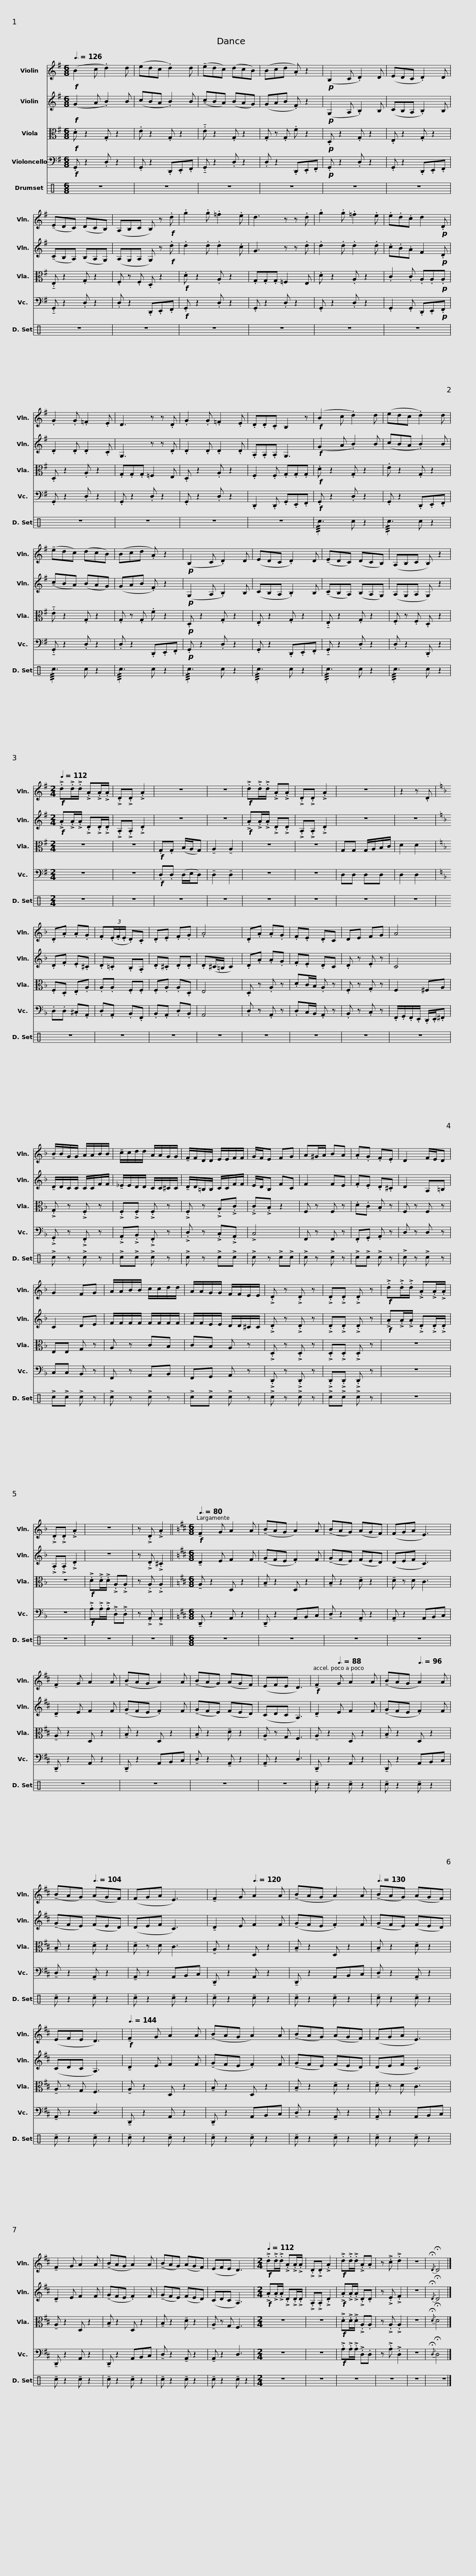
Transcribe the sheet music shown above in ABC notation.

X:1
%%score 1 2 3 4 5
L:1/8
Q:3/8=126
M:6/8
I:linebreak $
K:G
V:1 treble
V:2 treble
V:3 alto
V:4 bass
V:5 perc
K:none
V:1
!f! (B2 c .d2) d | (edc .d2) d | (!tenuto!edc) (dcB) | (Bcd .A) z2 |!p! (B,2 C .D2) D | %5
 (EDC .D2) D | (!tenuto!EDC) (DCB,) |$ (A,B,C B,) z!f! .d | .g2 .g .=f2 .e | d3 z z .d | %10
 .g2 .g .=f2 .e | .e.d.c d2!p! .D | .G2 .G .=F2 .E | D3 z z .D |$ .G2 .G .=F2 .E | %15
 .D.D.C B,2 z |!f! (B2 c .d2) d | (edc .d2) d | (!tenuto!edc) (dcB) | (Bcd .A) z2 | %20
!p! (B,2 C .D2) D |$ (EDC .D2) D | (!tenuto!EDC) (DCB,) | (A,B,C B,) z2 |[M:2/4][Q:1/4=112]!f! !>!.d!>!.d/!>!.d/ !>!.A!>!.A/!>!.A/ | %25
 !>!.D!>!.D !>!.A2 | z4 | z4 |!f! !>!.d!>!.d/!>!.d/ !>!.A!>!.A | !>!.D!>!.D !>!.A2 | %30
 z4 |$ z2 z .D |[K:F] .D.A .A.G | .F(3(.E/.F/.E/ .D).C | .D.E .F.G | %35
 .A4 | .D.A .A.G | .F.E .DC | DE FG | A4 |$ %40
 !tenuto!B/B/G/G/ A/A/B/B/ | !tenuto!c/c/d/d/ A/A/G/G/ | !tenuto!F/F/D/D/ E/E/F/F/ | G/F/E FG | A^G/A/ BA | %45
 .A.G .F.E | D2 F/E/D | G2 FG |$ A/A/B/B/ c/c/d/d/ | A/A/G/G/ F/F/E/E/ | %50
 !>!.D z !>!.D z | !>!.D!>!.D !>!.D z |!f! !>!.d!>!.d/!>!.d/ !>!.A!>!.A/!>!.A/ | !>!.D!>!.D !>!.A2 | z4 | %55
 z !>!.D !>!.A2 ||$[K:D][M:6/8]!f![Q:3/8=80] !tenuto!F2 G A2 A | (!tenuto!BAG A2) A | (!tenuto!BAG) (AGF) | (FGA E3) | %60
 !tenuto!F2 G A2 A | (!tenuto!BAG A2) A | (!tenuto!BAG) (AGF) |$ (EFE D3) |!f! !tenuto!F2[Q:3/8=88] G A2 A | %65
 (!tenuto!BAG[Q:3/8=96] A2) A | (!tenuto!BAG)[Q:3/8=104] (AGF) | (FGA E3) | !tenuto!F2 G[Q:3/8=120] A2 A | (!tenuto!BAG A2) A |$ %70
[Q:3/8=130] (!tenuto!BAG) (AGF) | (EFE D3) |!f![Q:3/8=144] !tenuto!F2 G A2 A | (!tenuto!BAG A2) A | (!tenuto!BAG) (AGF) | %75
 (FGA E3) | !tenuto!F2 G A2 A |$ (!tenuto!BAG A2) A | (!tenuto!BAG) (AGF) | (EFE D3) | %80
[M:2/4]!f![Q:1/4=112] !>!.d!>!.d/!>!.d/ !>!.A!>!.A/!>!.A/ | !>!.D!>!.D !>!.A2 |!f! !>!.d!>!.d/!>!.d/ !>!.A.A | z !>!.c !>!.d2 | z4 | %85
{/!fermata!D} !fermata!D4 |] %86
V:2
!f! (G2 A .B2) B | (cBA .B2) B | (!tenuto!cBA) (BAG) | (GAB .F) z2 |!p! (G,2 A, .B,2) B, | %5
 (CB,A, .B,2) B, | (!tenuto!CB,A,) (B,A,G,) |$ (A,G,A, G,) z!f! .d | .d2 .d .d2 .c | G3 z z .d | %10
 .d2 .d .d2 .d | .c.B.A F2!p! .D | .D2 .D .D2 .C | G,3 z z .D |$ .D2 .D .D2 .D | %15
 .A,.A,.A, G,3 |!f! (G2 A .B2) B | (cBA .B2) B | (!tenuto!cBA) (BAG) | (GAB .F) z2 | %20
!p! (G,2 A, .B,2) B, |$ (CB,A, .B,2) B, | (!tenuto!CB,A,) (B,A,G,) | (A,G,A, G,) z2 |[M:2/4]!f! !>!.A!>!.A/!>!.A/ !>!.D!>!.D/!>!.D/ | %25
 !>!.A,!>!.A, !>!.D2 | z4 | z4 |!f! !>!.A!>!.A/!>!.A/ !>!.D!>!.D | !>!.A,!>!.A, !>!.D2 | %30
 z4 |$ z4 |[K:F] .D.F .E.^C | .D.=C .B,.A, | .D.^C .D.D | %35
 .D(^C/=B,/ C2) | .D.A .A.G | .F.E .DC | .D z .E z | C4 |$ %40
 !tenuto!D/D/C/C/ C/C/F/F/ | !tenuto!_E/E/D/D/ C/C/^C/C/ | !tenuto!D/D/=B,/B,/ C/C/F/F/ | E/D/B, FC | F2 FE | %45
 .F.E .D.^C | D2 A,=B, | C2 DE |$ F/F/F/F/ F/F/F/F/ | F/F/E/E/ D/D/^C/C/ | %50
 !>!.D z !>!.D z | !>!.D!>!.D !>!.D z |!f! !>!.A!>!.A/!>!.A/ !>!.D!>!.D/!>!.D/ | !>!.A,!>!.A, !>!.D2 | z4 | %55
 z !>!.D !>!.^C2 ||$[K:D][M:6/8] !tenuto!D2 E F2 F | (!tenuto!GFE .F2) F | (!tenuto!GFE) (FED) | (DEF C3) | %60
 !tenuto!D2 E F2 F | (!tenuto!GFE .F2) F | (!tenuto!GFE) (FED) |$ (CDC A,3) | !tenuto!D2 E F2 F | %65
 (!tenuto!GFE .F2) F | (!tenuto!GFE) (FED) | (DEF C3) | !tenuto!D2 E F2 F | (!tenuto!GFE .F2) F |$ %70
 (!tenuto!GFE) (FED) | (CDC A,3) | !tenuto!D2 E F2 F | (!tenuto!GFE .F2) F | (!tenuto!GFE) (FED) | %75
 (DEF C3) | !tenuto!D2 E F2 F |$ (!tenuto!GFE .F2) F | (!tenuto!GFE) (FED) | (CDC A,3) | %80
[M:2/4]!f! !>!.A!>!.A/!>!.A/ !>!.D!>!.D/!>!.D/ | !>!.A,!>!.A, !>!.D2 |!f! !>!.A!>!.A/!>!.A/ !>!.D.D | z !>!.E !>!.F2 | z4 | %85
{/!fermata!D} !fermata!D4 |] %86
V:3
!f! .D z2 .G, z2 | .E z2 .G, z2 | .!tenuto!E z2 .G, z2 | .G, z .G, .F z2 |!p! .D, z2 .G, z2 | %5
 .E, z2 .G, z2 | .!tenuto!E, z2 .G, z2 |$ .F, z .F, .D, z2 |!f! .D z2 .A, z2 | .G,.G,.G, =F,2 E, | %10
 .D z2 .A, z2 | .C2 .C .A,.A,!p!.A, | .D, z2 .A, z2 | .G,.G,.G, =F,2 E, |$ .D, z2 .A, z2 | %15
 .F,2 .F, .G,.G,.G, |!f! .D z2 .G, z2 | .E z2 .G, z2 | .!tenuto!E z2 .G, z2 | .G, z .G, .F z2 | %20
!p! .D, z2 .G, z2 |$ .E, z2 .G, z2 | .!tenuto!E, z2 .G, z2 | .F, z .F, .D, z2 |[M:2/4] z4 | %25
 z4 |!f! .G,.G, (B,/A,/G,) | !tenuto!A,2 !tenuto!A,2 | z4 | z4 | %30
 G,G, G,/A,/B,/C/ |$ D2 D2 |[K:F] .F,.D, .E,.A, | .A,.A, .F,.F, | .F,.A, .A,.D, | %35
 E,4 | .D, z .A, z | .DC/B,/ .A, z | .F, z .G, z | F,2 ^F,A, |$ %40
 !>!.G, z !>!.F, z | !>!.F,!>!.F, !>!.F, z | !>!.F, z !>!.A,!>!.C | !>!.C!>!.B, z2 | F, z F, z | %45
 .D.C .B, z | F, z F, z | E,E, G, z |$ A, z CB, | CB, A, z | %50
 !>!.D, z !>!.D, z | !>!.D,!>!.D, !>!.D, z | z4 | z4 |!f! !>!.D!>!.D/!>!.D/ !>!.A,!>!.A, | %55
 z !>!.A, !>!.A,2 ||$[K:D][M:6/8] !tenuto!A, z2 D, z2 | !tenuto!B, z2 D, z2 | !tenuto!B, z2 !tenuto!D z2 | !tenuto!D z D C3 | %60
 !tenuto!A, z2 D, z2 | !tenuto!B, z2 D, z2 | !tenuto!B, z2 !tenuto!D z2 |$ !tenuto!A, z G, F,3 | !tenuto!A, z2 D, z2 | %65
 !tenuto!B, z2 D, z2 | !tenuto!B, z2 !tenuto!D z2 | !tenuto!D z D C3 | !tenuto!A, z2 D, z2 | !tenuto!B, z2 D, z2 |$ %70
 !tenuto!B, z2 !tenuto!D z2 | !tenuto!A, z G, F,3 | !tenuto!A, z2 D, z2 | !tenuto!B, z2 D, z2 | !tenuto!B, z2 !tenuto!D z2 | %75
 !tenuto!D z D C3 | !tenuto!A, z2 D, z2 |$ !tenuto!B, z2 D, z2 | !tenuto!B, z2 !tenuto!D z2 | !tenuto!A, z G, F,3 | %80
[M:2/4] z4 | z4 |!f! !>!.D!>!.D/!>!.D/ !>!.A,.A, | z !>!.A, !>!.A,2 | z4 | %85
{/!fermata!D} !fermata!D4 |] %86
V:4
!f! .G,, z2 .D, z2 | .G,, z2 .D,,.E,,.F,, | .!tenuto!G,, z2 .D, z2 | .D, z2 .D,,.E,,.F,, |!p! .G,, z2 .D, z2 | %5
 .G,, z2 .D,,.E,,.F,, | .!tenuto!G,, z2 .D, z2 |$ .D, z2 .D,,.E,,.F,, |!f! .G,, z2 .D, z2 | .G,, z2 .D, z2 | %10
 .G,, z2 .D, z2 | .G,,2 .G,, .D,,.E,,!p!.F,, | .G,, z2 .D, z2 | .G,, z2 .D, z2 |$ .G,, z2 .D, z2 | %15
 .D,,2 .D,, .G,,.E,,.F,, |!f! .G,, z2 .D, z2 | .G,, z2 .D,,.E,,.F,, | .!tenuto!G,, z2 .D, z2 | .D, z2 .D,,.E,,.F,, | %20
!p! .G,, z2 .D, z2 |$ .G,, z2 .D,,.E,,.F,, | .!tenuto!G,, z2 .D, z2 | .D, z2 .D,, z2 |[M:2/4] z4 | %25
 z4 |!f! .D,.D, (D,/E,/D,) | !tenuto!D,2 !tenuto!D,2 | z4 | z4 | %30
 D,D, D,D, |$ D,2 D,2 |[K:F] .D,.D, .^C,.A,, | .D,.A,, .B,,.F,, | .B,,.A,, .D,.B,, | %35
 A,,4 | .D, z .A,, z | .D,C,/B,,/ .A,, z | .B,, z .C, z | .F,,/.G,,/.F,,/.E,,/ .D,,/.E,,/.^F,, |$ %40
 !>!.G,, z !>!.F,, z | !>!.A,,!>!.B,, !>!.F,, z | !>!.D, z !>!.C,!>!.A,, | !>!C,4 | F,, z F,, z | %45
 .F,,.G,, .A,, z | D, z D, z | C,C, B,, z |$ F,, z A,,B,, | F,,G,, A,, z | %50
 !>!.D,, z !>!.D,, z | !>!.D,,!>!.D,, !>!.D,, z | z4 | z4 |!f! !>!.A,!>!.A,/!>!.A,/ !>!.D,!>!.D, | %55
 z !>!.A,, !>!.A,,2 ||$[K:D][M:6/8] !tenuto!D,, z2 A,, z2 | !tenuto!D,, z2 A,,B,,C, | !tenuto!D, z2 !tenuto!A,, z2 | !tenuto!A,, z2 A,,B,,C, | %60
 !tenuto!D,, z2 A,, z2 | !tenuto!D,, z2 A,,B,,C, | !tenuto!D, z2 !tenuto!A,, z2 |$ !tenuto!A,, z2 D,3 | !tenuto!D,, z2 A,, z2 | %65
 !tenuto!D,, z2 A,,B,,C, | !tenuto!D, z2 !tenuto!A,, z2 | !tenuto!A,, z2 A,,B,,C, | !tenuto!D,, z2 A,, z2 | !tenuto!D,, z2 A,,B,,C, |$ %70
 !tenuto!D, z2 !tenuto!A,, z2 | !tenuto!A,, z2 D,3 | !tenuto!D,, z2 A,, z2 | !tenuto!D,, z2 A,,B,,C, | !tenuto!D, z2 !tenuto!A,, z2 | %75
 !tenuto!A,, z2 A,,B,,C, | !tenuto!D,, z2 A,, z2 |$ !tenuto!D,, z2 A,,B,,C, | !tenuto!D, z2 !tenuto!A,, z2 | !tenuto!A,, z2 D,3 | %80
[M:2/4] z4 | z4 |!f! !>!.A,!>!.A,/!>!.A,/ !>!.D,.D, | z !>!.A, !>!.D,2 | z4 | %85
{/!fermata!D,} !fermata!D,4 |] %86
V:5
[K:C] z6 | z6 | z6 | z6 | z6 | %5
 z6 | z6 |$ z6 | z6 | z6 | %10
 z6 | z6 | z6 | z6 |$ z6 | %15
 z6 | !///!c3 c z2 | !///!c3 c z2 | !///!c3 c z2 | !///!c3 c z2 | %20
 !///!c3 c z2 |$ !///!c3 c z2 | !///!c3 c z2 | !///!c3 c z2 |[M:2/4] z4 | %25
 z4 | z4 | z4 | z4 | z4 | %30
 z4 |$ z4 | z4 | z4 | z4 | %35
 z4 | z4 | z4 | z4 | z4 |$ %40
 !>!c z !>!c z | !>!c!>!c !>!c z | !>!c z !>!c!>!c | !>!c z !>!c!>!c | !>!c z !>!c z | %45
 !>!c!>!c !>!c z | !>!c z !>!c z | !>!c!>!c !>!c z |$ !>!c z !>!c z | !>!c!>!c !>!c z | %50
 !>!c z !>!c z | !>!c!>!c !>!c z | z4 | z4 | z4 | %55
 z4 ||$[M:6/8] z6 | z6 | z6 | z6 | %60
 z6 | z6 | z6 |$ z6 | !tenuto!c z2 !tenuto!c z2 | %65
 !tenuto!c z2 !tenuto!c z2 | !tenuto!c z2 !tenuto!c z2 | !tenuto!c z2 !tenuto!c z2 | !tenuto!c z2 !tenuto!c z2 | !tenuto!c z2 !tenuto!c z2 |$ %70
 !tenuto!c z2 !tenuto!c z2 | !tenuto!c z2 !tenuto!c z2 | !tenuto!c z2 !tenuto!c z2 | !tenuto!c z2 !tenuto!c z2 | !tenuto!c z2 !tenuto!c z2 | %75
 !tenuto!c z2 !tenuto!c z2 | !tenuto!c z2 !tenuto!c z2 |$ !tenuto!c z2 !tenuto!c z2 | !tenuto!c z2 !tenuto!c z2 | !tenuto!c z2 !tenuto!c z2 | %80
[M:2/4] z4 | z4 | z4 | z4 | z4 | %85
 z4 |] %86
